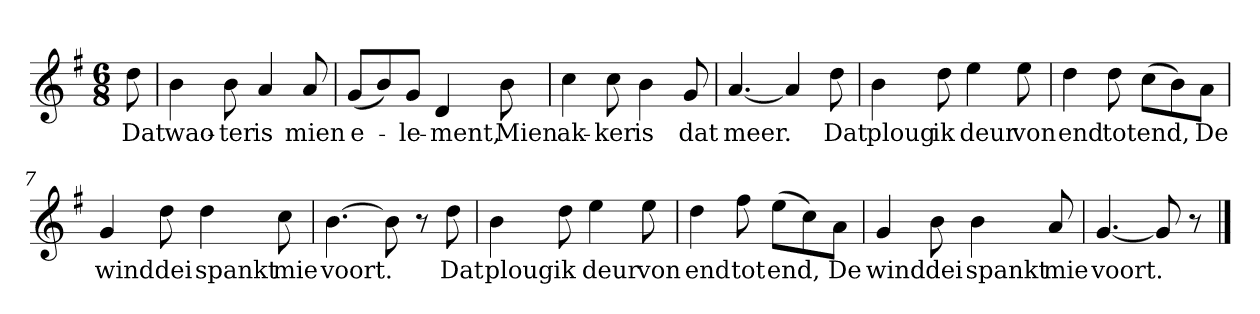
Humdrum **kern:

**kern	**text
*part1	*part1
*staff1	*staff1
*clefG2	*
*k[f#]	*
*G:	*
*M6/8	*
*MM120	*
=	=
8dd	Dat
=1	=1
4b	wao-
8b	-ter
4a	is
8a	mien
=2	=2
(8g/L	e-
8b/)	.
8g/J	-le-
4d	-ment,
8b	Mien
=3	=3
4cc	ak-
8cc	-ker
4b	is
8g	dat
=4	=4
[4.a	meer.
4a]	.
8dd	Dat
=5	=5
4b	ploug
8dd	ik
4ee	deur
8ee	von
=6	=6
4dd	end
8dd	tot
(8cc\L	end,
8b\)	.
8a\J	De
=7	=7
4g	wind
8dd	dei
4dd	spankt
8cc	mie
=8	=8
[4.b	voort.
8b]	.
8r	.
8dd	Dat
=9	=9
4b	ploug
8dd	ik
4ee	deur
8ee	von
=10	=10
4dd	end
8ff#	tot
(8ee\L	end,
8cc\)	.
8a\J	De
=11	=11
4g	wind
8b	dei
4b	spankt
8a	mie
=12	=12
[4.g	voort.
8g]	.
8r	.
==	==
*-	*-
